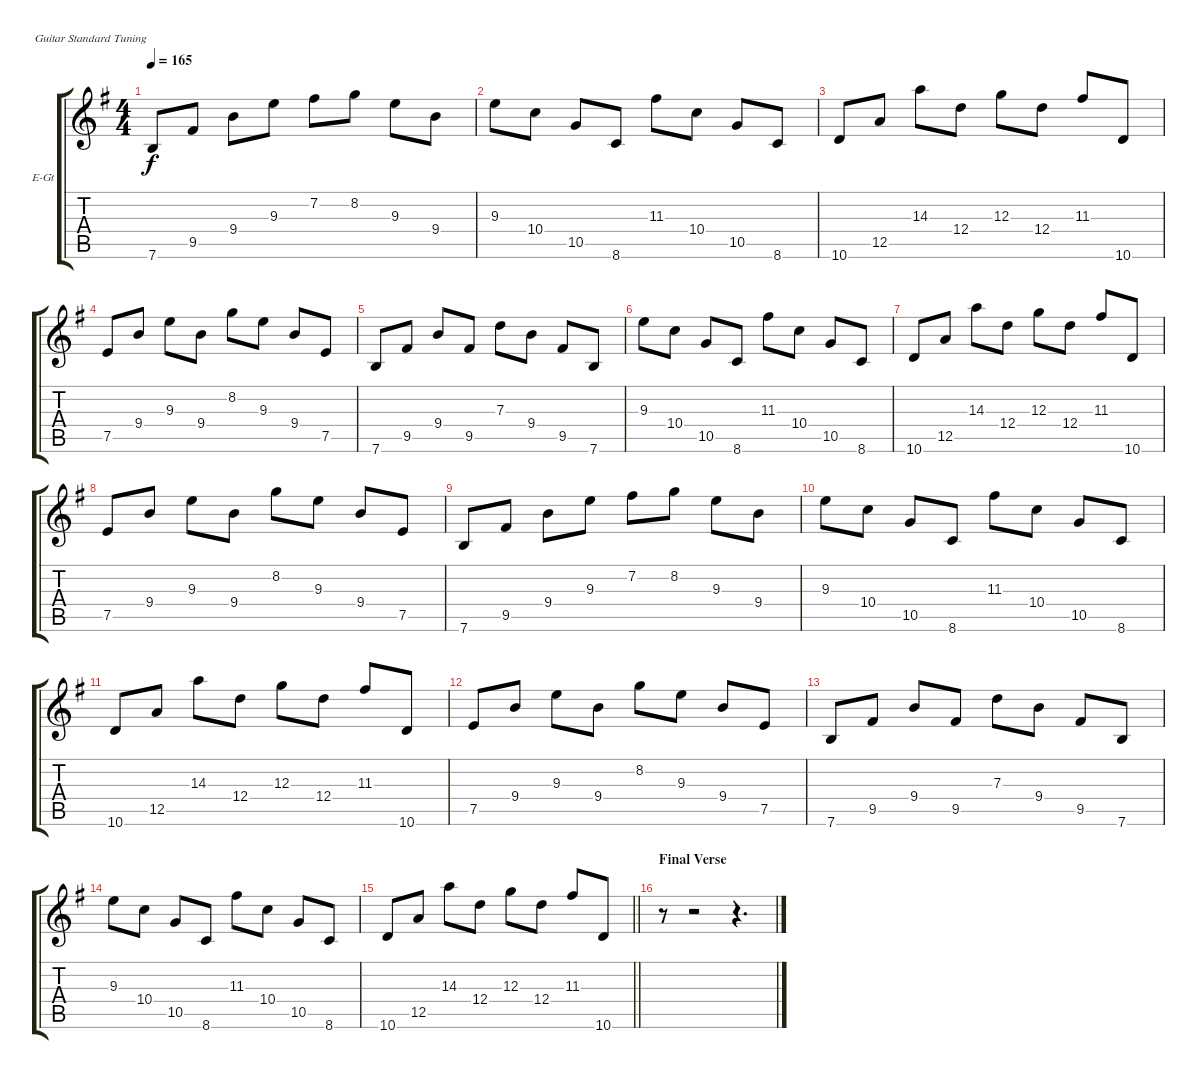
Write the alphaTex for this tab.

\bracketExtendMode groupsimilarinstruments
\firstSystemTrackNameOrientation horizontal
\otherSystemsTrackNameOrientation horizontal
\track ("Track 1" "E-Gt") {instrument overdrivenguitar}
\staff {score tabs}
\tuning (E4 B3 G3 D3 A2 E2)
\ts (4 4)
\tempo 165
\clef g2
\ks eminor
7.6.8{dy f} 9.5.8 9.4.8 9.3.8 7.2.8 8.2.8 9.3.8 9.4.8 |
9.3.8 10.4.8 10.5.8 8.6.8 11.3.8 10.4.8 10.5.8 8.6.8 |
10.6.8 12.5.8 14.3.8 12.4.8 12.3.8 12.4.8 11.3.8 10.6.8 |
7.5.8 9.4.8 9.3.8 9.4.8 8.2.8 9.3.8 9.4.8 7.5.8 |
7.6.8 9.5.8 9.4.8 9.5.8 7.3.8 9.4.8 9.5.8 7.6.8 |
9.3.8 10.4.8 10.5.8 8.6.8 11.3.8 10.4.8 10.5.8 8.6.8 |
10.6.8 12.5.8 14.3.8 12.4.8 12.3.8 12.4.8 11.3.8 10.6.8 |
7.5.8 9.4.8 9.3.8 9.4.8 8.2.8 9.3.8 9.4.8 7.5.8 |
7.6.8 9.5.8 9.4.8 9.3.8 7.2.8 8.2.8 9.3.8 9.4.8 |
9.3.8 10.4.8 10.5.8 8.6.8 11.3.8 10.4.8 10.5.8 8.6.8 |
10.6.8 12.5.8 14.3.8 12.4.8 12.3.8 12.4.8 11.3.8 10.6.8 |
7.5.8 9.4.8 9.3.8 9.4.8 8.2.8 9.3.8 9.4.8 7.5.8 |
7.6.8 9.5.8 9.4.8 9.5.8 7.3.8 9.4.8 9.5.8 7.6.8 |
9.3.8 10.4.8 10.5.8 8.6.8 11.3.8 10.4.8 10.5.8 8.6.8 |
\barLineRight lightlight
10.6.8 12.5.8 14.3.8 12.4.8 12.3.8 12.4.8 11.3.8 10.6.8 |
\section ("" "Final Verse")
r.8 r.2 r.4{d}
